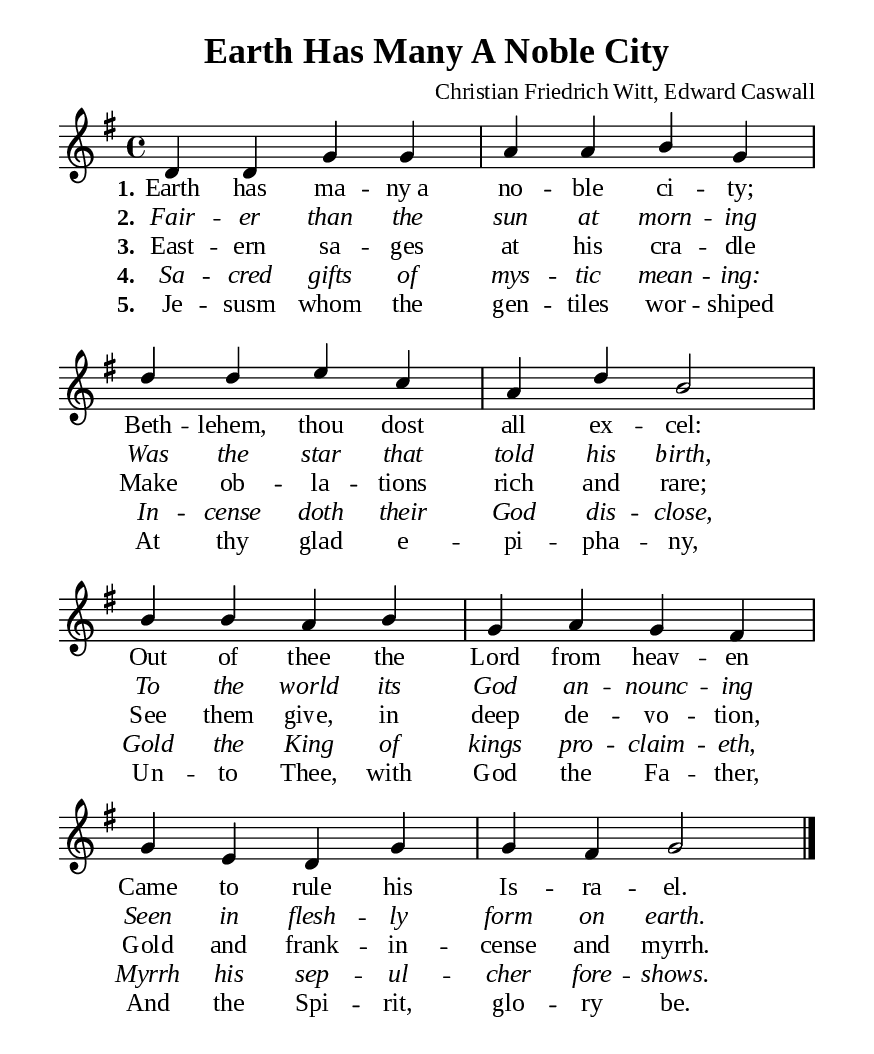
\version "2.18.2"

\header {
  title = "Earth Has Many A Noble City"
  composer = "Christian Friedrich Witt, Edward Caswall"
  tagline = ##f
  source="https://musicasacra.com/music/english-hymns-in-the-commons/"
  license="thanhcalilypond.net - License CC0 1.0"
}

global= {
  \key g \major
  \time 4/4
  \override Score.BarNumber.break-visibility = ##(#f #f #f)
  \override Lyrics.LyricSpace.minimum-distance = #3.0
}

\paper {
  #(set-paper-size "a5")
  top-margin = 10\mm
  bottom-margin = 10\mm
  left-margin = 10\mm
  right-margin = 10\mm
  indent = #0
  #(define fonts
	 (make-pango-font-tree "Liberation Serif"
	 		       "Liberation Serif"
			       "Liberation Serif"
			       (/ 20 20)))
  system-system-spacing = #'((basic-distance . 3) (padding . 3))
}

printItalic = \with {
  \override LyricText.font-shape = #'italic
}

% Verse music
musicVerseSoprano = \relative c' {
  %{	01	%} d4 d g g |
  %{	02	%} a a b g |
  %{	03	%} d' d e c |
  %{	04	%} a d b2 |
  %{	05	%} b4 b a b |
  %{	06	%} g a g fis |
  %{	07	%} g e d g |
  %{	08	%} g fis g2 \bar "|."
}

% Verse lyrics
verseOne = \lyricmode {
  \set stanza = #"1."
  Earth has ma -- ny_a no -- ble ci -- ty;
  Beth -- lehem, thou dost all ex -- cel:
  Out of thee the Lord from heav -- en
  Came to rule his Is -- ra -- el.
}

verseTwo = \lyricmode {
  \set stanza = #"2."
  Fair -- er than the sun at morn -- ing
  Was the star that told his birth,
  To the world its God an -- nounc -- ing
  Seen in flesh -- ly form on earth.
}

verseThree = \lyricmode {
  \set stanza = #"3."
  East -- ern sa -- ges at his cra -- dle
  Make ob -- la -- tions rich and rare;
  See them give, in deep de -- vo -- tion,
  Gold and frank -- in -- cense and myrrh.
}

verseFour = \lyricmode {
  \set stanza = #"4."
  Sa -- cred gifts of mys -- tic mean -- ing:
  In -- cense doth their God dis -- close,
  Gold the King of kings pro -- claim -- eth,
  Myrrh his sep -- ul -- cher fore -- shows.
}

verseFive = \lyricmode {
  \set stanza = #"5."
  Je -- susm whom the gen -- tiles wor -- shiped
  At thy glad e -- pi -- pha -- ny,
  Un -- to Thee, with God the Fa -- ther,
  And the Spi -- rit, glo -- ry be.
}

% Layout
\score {
    \new ChoirStaff <<
      \new Staff <<
        \clef "treble"
        \new Voice = "sopranos" { \global \stemUp \slurUp \musicVerseSoprano }
      >>
      \new Lyrics \lyricsto sopranos \verseOne
      \new Lyrics \printItalic \lyricsto sopranos \verseTwo
      \new Lyrics \lyricsto sopranos \verseThree
      \new Lyrics \printItalic \lyricsto sopranos \verseFour
      \new Lyrics \lyricsto sopranos \verseFive
    >>
}
